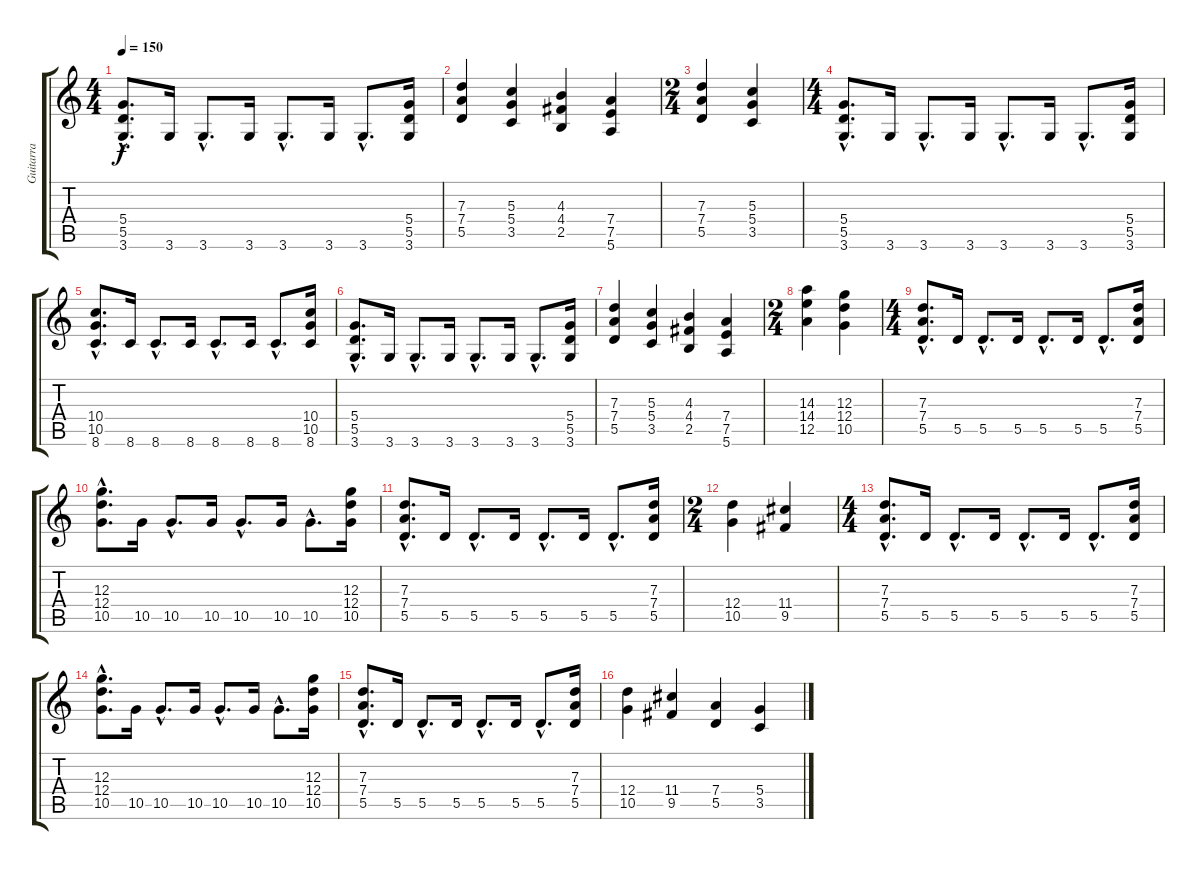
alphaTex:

\track ("Guitarra" "Guitarra") {instrument distortionguitar}
\staff {score tabs}
\tuning (E4 B3 G3 D3 A2 E2) {hide}
\ts (4 4)
\tempo 150
\clef g2
\ks c
(5.4{hac} 5.5{hac} 3.6{hac}).8{d dy f} 3.6.16 3.6{hac}.8{d} 3.6.16 3.6{hac}.8{d} 3.6.16 3.6{hac}.8{d} (5.4 5.5 3.6).16 |
(7.3 7.4 5.5).4 (5.3 5.4 3.5).4 (4.3 4.4 2.5).4 (7.4 7.5 5.6).4 |
\ts (2 4)
(7.3 7.4 5.5).4 (5.3 5.4 3.5).4 |
\ts (4 4)
(5.4{hac} 5.5{hac} 3.6{hac}).8{d} 3.6.16 3.6{hac}.8{d} 3.6.16 3.6{hac}.8{d} 3.6.16 3.6{hac}.8{d} (5.4 5.5 3.6).16 |
(10.4{hac} 10.5{hac} 8.6{hac}).8{d} 8.6.16 8.6{hac}.8{d} 8.6.16 8.6{hac}.8{d} 8.6.16 8.6{hac}.8{d} (10.4 10.5 8.6).16 |
(5.4{hac} 5.5{hac} 3.6{hac}).8{d} 3.6.16 3.6{hac}.8{d} 3.6.16 3.6{hac}.8{d} 3.6.16 3.6{hac}.8{d} (5.4 5.5 3.6).16 |
(7.3 7.4 5.5).4 (5.3 5.4 3.5).4 (4.3 4.4 2.5).4 (7.4 7.5 5.6).4 |
\ts (2 4)
(14.3 14.4 12.5).4 (12.3 12.4 10.5).4 |
\ts (4 4)
(7.3{hac} 7.4{hac} 5.5{hac}).8{d} 5.5.16 5.5{hac}.8{d} 5.5.16 5.5{hac}.8{d} 5.5.16 5.5{hac}.8{d} (7.3 7.4 5.5).16 |
(12.3{hac} 12.4{hac} 10.5{hac}).8{d} 10.5.16 10.5{hac}.8{d} 10.5.16 10.5{hac}.8{d} 10.5.16 10.5{hac}.8{d} (12.3 12.4 10.5).16 |
(7.3{hac} 7.4{hac} 5.5{hac}).8{d} 5.5.16 5.5{hac}.8{d} 5.5.16 5.5{hac}.8{d} 5.5.16 5.5{hac}.8{d} (7.3 7.4 5.5).16 |
\ts (2 4)
(12.4 10.5).4 (11.4 9.5).4 |
\ts (4 4)
(7.3{hac} 7.4{hac} 5.5{hac}).8{d} 5.5.16 5.5{hac}.8{d} 5.5.16 5.5{hac}.8{d} 5.5.16 5.5{hac}.8{d} (7.3 7.4 5.5).16 |
(12.3{hac} 12.4{hac} 10.5{hac}).8{d} 10.5.16 10.5{hac}.8{d} 10.5.16 10.5{hac}.8{d} 10.5.16 10.5{hac}.8{d} (12.3 12.4 10.5).16 |
(7.3{hac} 7.4{hac} 5.5{hac}).8{d} 5.5.16 5.5{hac}.8{d} 5.5.16 5.5{hac}.8{d} 5.5.16 5.5{hac}.8{d} (7.3 7.4 5.5).16 |
(12.4 10.5).4 (11.4 9.5).4 (7.4 5.5).4 (5.4 3.5).4
